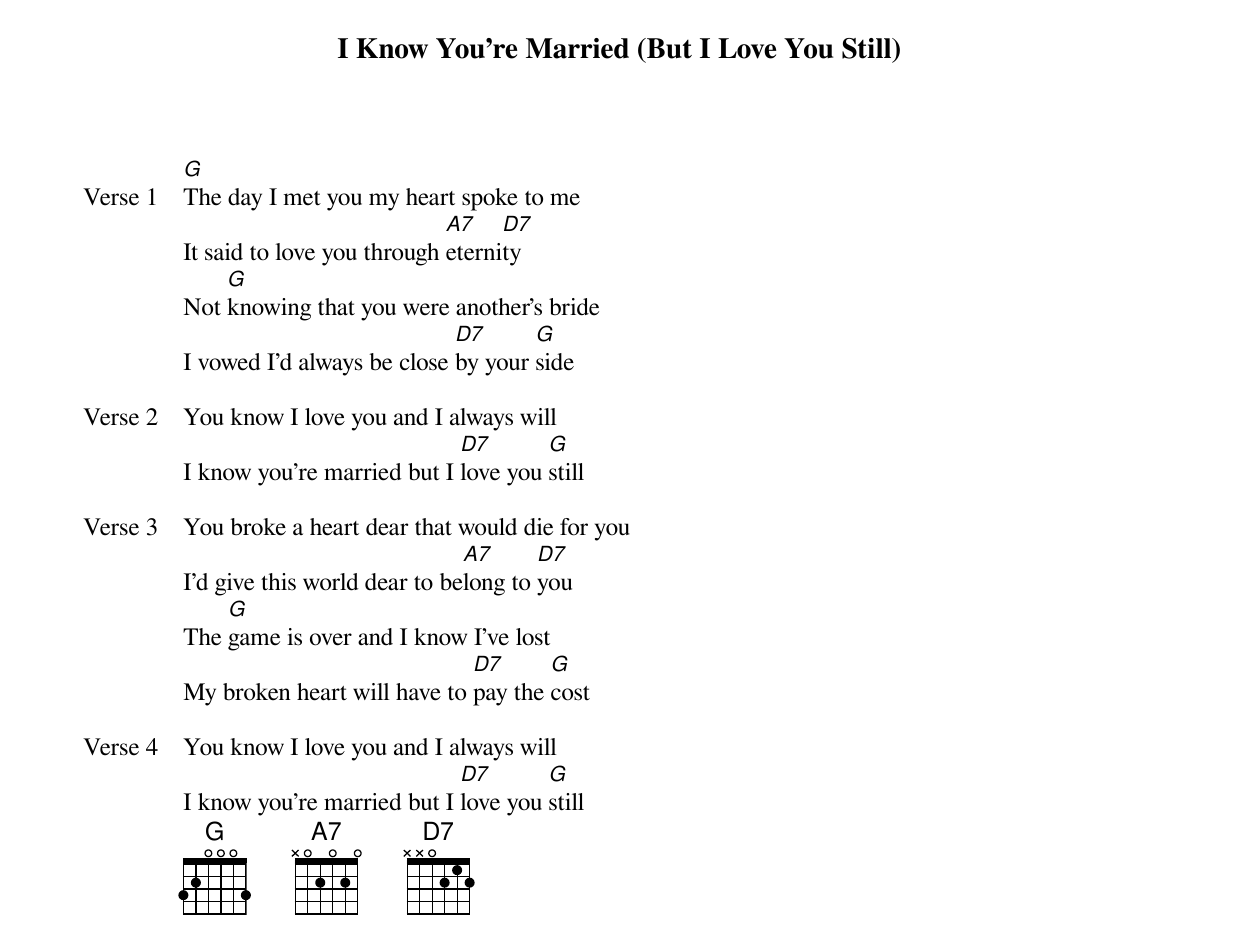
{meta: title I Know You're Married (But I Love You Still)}
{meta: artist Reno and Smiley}
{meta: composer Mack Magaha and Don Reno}

{start_of_verse: Verse 1}
[G]The day I met you my heart spoke to me
It said to love you through [A7]eterni[D7]ty
Not [G]knowing that you were another's bride
I vowed I'd always be close [D7]by your [G]side
{end_of_verse}

{start_of_verse: Verse 2}
You know I love you and I always will
I know you're married but I [D7]love you [G]still
{end_of_verse}

{start_of_verse: Verse 3}
You broke a heart dear that would die for you
I'd give this world dear to be[A7]long to [D7]you
The [G]game is over and I know I've lost
My broken heart will have to [D7]pay the [G]cost
{end_of_verse}

{start_of_verse: Verse 4}
You know I love you and I always will
I know you're married but I [D7]love you [G]still
{end_of_verse}
